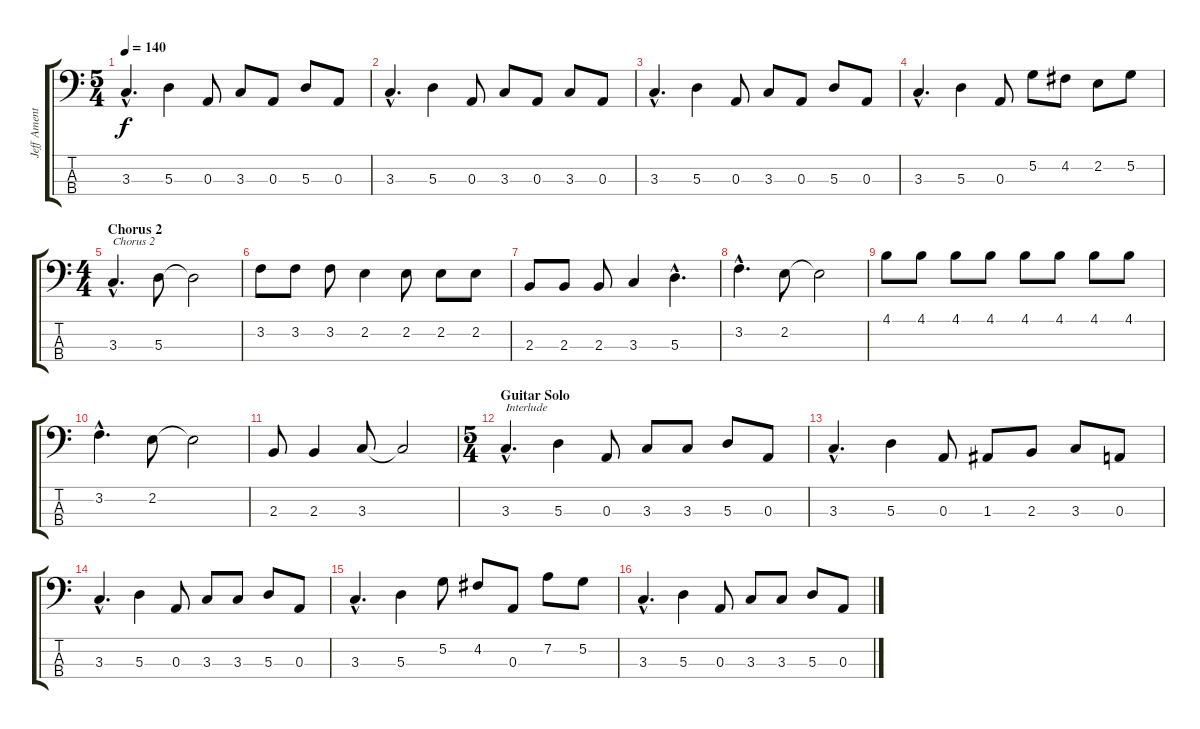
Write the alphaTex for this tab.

\track ("Jeff Ament" "Jeff Ament") {instrument electricbassfinger}
\staff {score tabs}
\tuning (G2 D2 A1 E1) {hide}
\ts (5 4)
\tempo 140
\clef f4
\ks c
3.3{hac}.4{d dy f} 5.3.4 0.3.8 3.3.8 0.3.8 5.3.8 0.3.8 |
3.3{hac}.4{d} 5.3.4 0.3.8 3.3.8 0.3.8 3.3.8 0.3.8 |
3.3{hac}.4{d} 5.3.4 0.3.8 3.3.8 0.3.8 5.3.8 0.3.8 |
3.3{hac}.4{d} 5.3.4 0.3.8 5.2.8 4.2.8 2.2.8 5.2.8 |
\ts (4 4)
\section ("" "Chorus 2")
3.3{hac}.4{d txt "Chorus 2"} 5.3.8 5.3{t}.2 |
3.2.8 3.2.8 3.2.8 2.2.4 2.2.8 2.2.8 2.2.8 |
2.3.8 2.3.8 2.3.8 3.3.4 5.3{hac}.4{d} |
3.2{hac}.4{d} 2.2.8 2.2{t}.2 |
4.1.8 4.1.8 4.1.8 4.1.8 4.1.8 4.1.8 4.1.8 4.1.8 |
3.2{hac}.4{d} 2.2.8 2.2{t}.2 |
2.3.8 2.3.4 3.3.8 3.3{t}.2 |
\ts (5 4)
\section ("" "Guitar Solo")
3.3{hac}.4{d txt "Interlude"} 5.3.4 0.3.8 3.3.8 3.3.8 5.3.8 0.3.8 |
3.3{hac}.4{d} 5.3.4 0.3.8 1.3.8 2.3.8 3.3.8 0.3.8 |
3.3{hac}.4{d} 5.3.4 0.3.8 3.3.8 3.3.8 5.3.8 0.3.8 |
3.3{hac}.4{d} 5.3.4 5.2.8 4.2.8 0.3.8 7.2.8 5.2.8 |
3.3{hac}.4{d} 5.3.4 0.3.8 3.3.8 3.3.8 5.3.8 0.3.8
